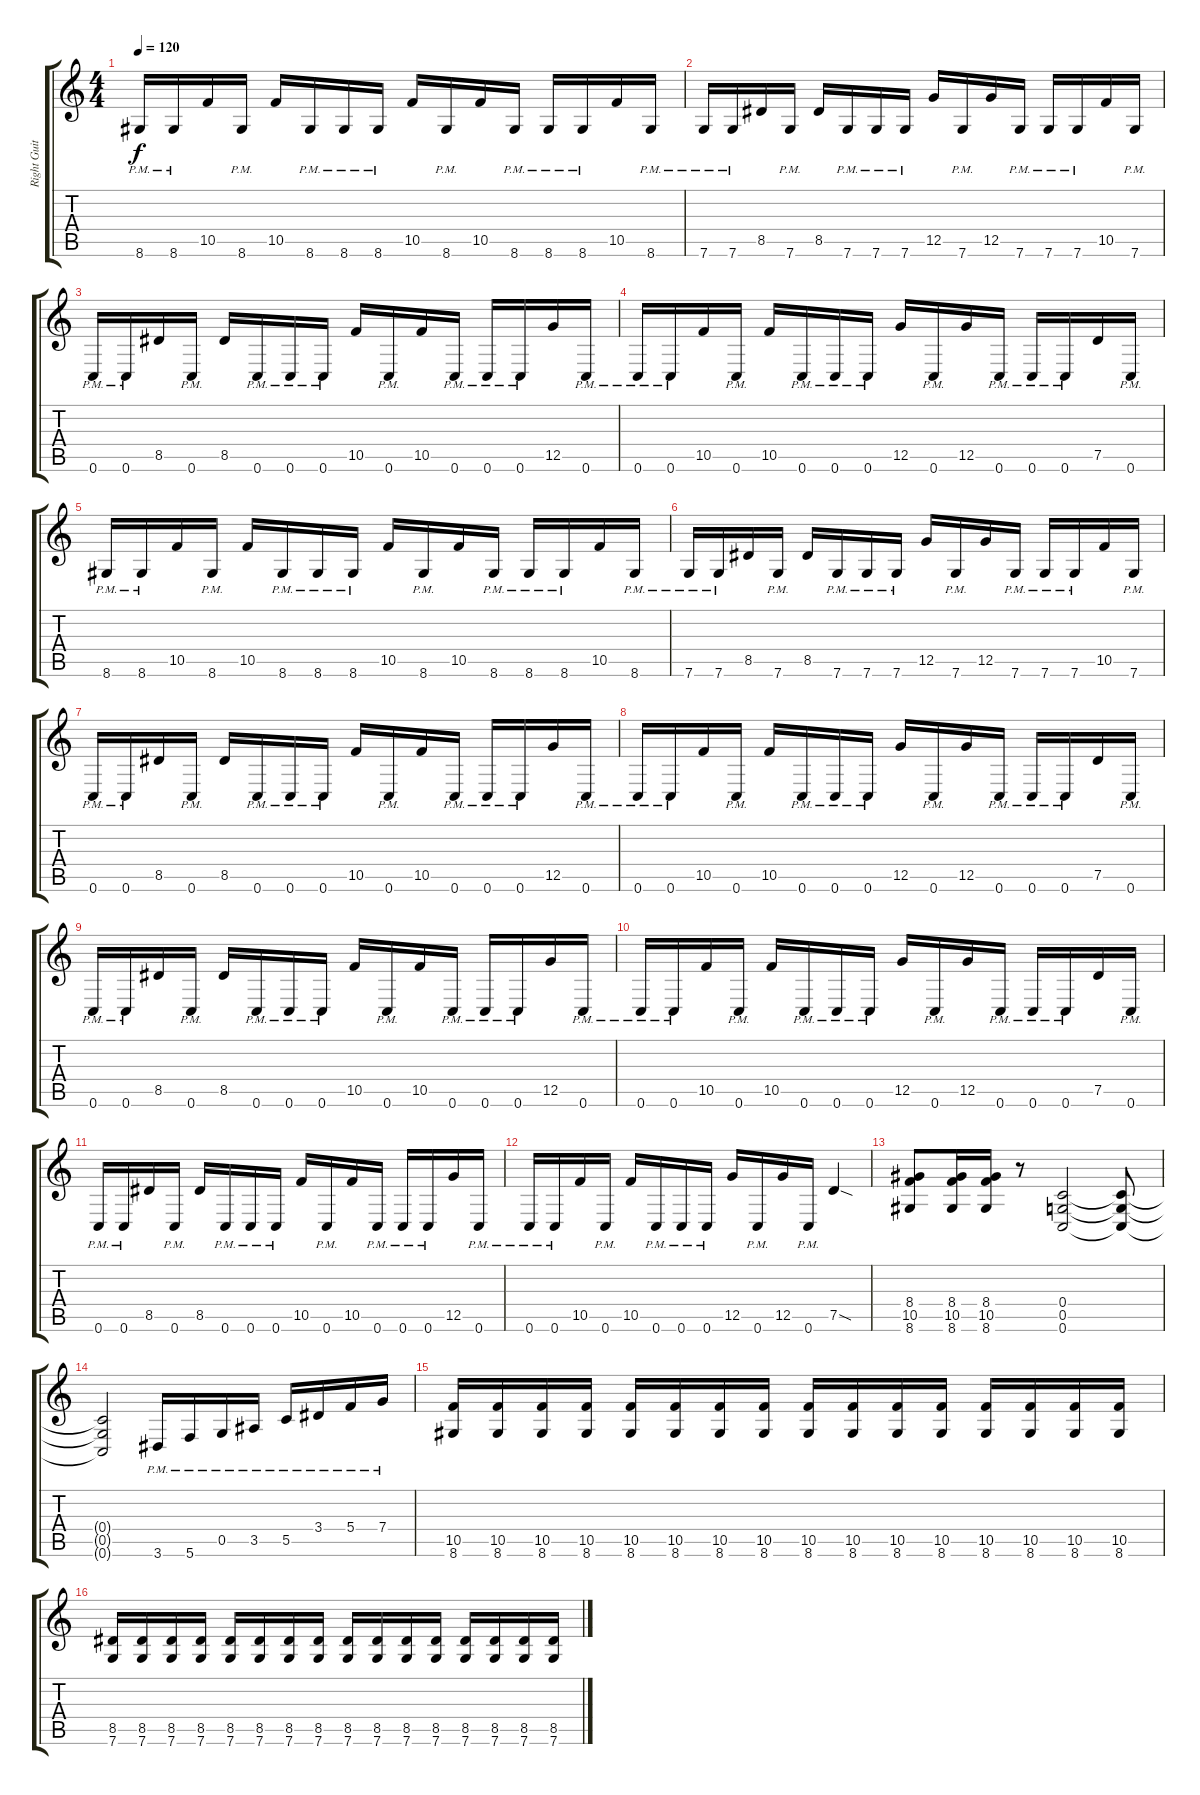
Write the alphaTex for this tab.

\track ("Right Guitar" "Right Guit") {instrument distortionguitar}
\staff {score tabs}
\tuning (D4 A3 F3 C3 G2 C2) {hide}
\ts (4 4)
\tempo 120
\clef g2
\ks c
8.6{pm}.16{dy f} 8.6{pm}.16 10.5.16 8.6{pm}.16 10.5.16 8.6{pm}.16 8.6{pm}.16 8.6{pm}.16 10.5.16 8.6{pm}.16 10.5.16 8.6{pm}.16 8.6{pm}.16 8.6{pm}.16 10.5.16 8.6{pm}.16 |
7.6{pm}.16 7.6{pm}.16 8.5.16 7.6{pm}.16 8.5.16 7.6{pm}.16 7.6{pm}.16 7.6{pm}.16 12.5.16 7.6{pm}.16 12.5.16 7.6{pm}.16 7.6{pm}.16 7.6{pm}.16 10.5.16 7.6{pm}.16 |
0.6{pm}.16 0.6{pm}.16 8.5.16 0.6{pm}.16 8.5.16 0.6{pm}.16 0.6{pm}.16 0.6{pm}.16 10.5.16 0.6{pm}.16 10.5.16 0.6{pm}.16 0.6{pm}.16 0.6{pm}.16 12.5.16 0.6{pm}.16 |
0.6{pm}.16 0.6{pm}.16 10.5.16 0.6{pm}.16 10.5.16 0.6{pm}.16 0.6{pm}.16 0.6{pm}.16 12.5.16 0.6{pm}.16 12.5.16 0.6{pm}.16 0.6{pm}.16 0.6{pm}.16 7.5.16 0.6{pm}.16 |
8.6{pm}.16 8.6{pm}.16 10.5.16 8.6{pm}.16 10.5.16 8.6{pm}.16 8.6{pm}.16 8.6{pm}.16 10.5.16 8.6{pm}.16 10.5.16 8.6{pm}.16 8.6{pm}.16 8.6{pm}.16 10.5.16 8.6{pm}.16 |
7.6{pm}.16 7.6{pm}.16 8.5.16 7.6{pm}.16 8.5.16 7.6{pm}.16 7.6{pm}.16 7.6{pm}.16 12.5.16 7.6{pm}.16 12.5.16 7.6{pm}.16 7.6{pm}.16 7.6{pm}.16 10.5.16 7.6{pm}.16 |
0.6{pm}.16 0.6{pm}.16 8.5.16 0.6{pm}.16 8.5.16 0.6{pm}.16 0.6{pm}.16 0.6{pm}.16 10.5.16 0.6{pm}.16 10.5.16 0.6{pm}.16 0.6{pm}.16 0.6{pm}.16 12.5.16 0.6{pm}.16 |
0.6{pm}.16 0.6{pm}.16 10.5.16 0.6{pm}.16 10.5.16 0.6{pm}.16 0.6{pm}.16 0.6{pm}.16 12.5.16 0.6{pm}.16 12.5.16 0.6{pm}.16 0.6{pm}.16 0.6{pm}.16 7.5.16 0.6{pm}.16 |
0.6{pm}.16 0.6{pm}.16 8.5.16 0.6{pm}.16 8.5.16 0.6{pm}.16 0.6{pm}.16 0.6{pm}.16 10.5.16 0.6{pm}.16 10.5.16 0.6{pm}.16 0.6{pm}.16 0.6{pm}.16 12.5.16 0.6{pm}.16 |
0.6{pm}.16 0.6{pm}.16 10.5.16 0.6{pm}.16 10.5.16 0.6{pm}.16 0.6{pm}.16 0.6{pm}.16 12.5.16 0.6{pm}.16 12.5.16 0.6{pm}.16 0.6{pm}.16 0.6{pm}.16 7.5.16 0.6{pm}.16 |
0.6{pm}.16 0.6{pm}.16 8.5.16 0.6{pm}.16 8.5.16 0.6{pm}.16 0.6{pm}.16 0.6{pm}.16 10.5.16 0.6{pm}.16 10.5.16 0.6{pm}.16 0.6{pm}.16 0.6{pm}.16 12.5.16 0.6{pm}.16 |
0.6{pm}.16 0.6{pm}.16 10.5.16 0.6{pm}.16 10.5.16 0.6{pm}.16 0.6{pm}.16 0.6{pm}.16 12.5.16 0.6{pm}.16 12.5.16 0.6{pm}.16 7.5{sod}.4 |
(8.4 10.5 8.6).8 (8.4 10.5 8.6).16 (8.4 10.5 8.6).16 r.8 (0.4 0.5 0.6).2 (0.4{t} 0.5{t} 0.6{t}).8 |
(0.4{t} 0.5{t} 0.6{t}).2 3.6{pm}.16 5.6{pm}.16 0.5{pm}.16 3.5{pm}.16 5.5{pm}.16 3.4{pm}.16 5.4{pm}.16 7.4{pm}.16 |
(10.5 8.6).16 (10.5 8.6).16 (10.5 8.6).16 (10.5 8.6).16 (10.5 8.6).16 (10.5 8.6).16 (10.5 8.6).16 (10.5 8.6).16 (10.5 8.6).16 (10.5 8.6).16 (10.5 8.6).16 (10.5 8.6).16 (10.5 8.6).16 (10.5 8.6).16 (10.5 8.6).16 (10.5 8.6).16 |
(8.5 7.6).16 (8.5 7.6).16 (8.5 7.6).16 (8.5 7.6).16 (8.5 7.6).16 (8.5 7.6).16 (8.5 7.6).16 (8.5 7.6).16 (8.5 7.6).16 (8.5 7.6).16 (8.5 7.6).16 (8.5 7.6).16 (8.5 7.6).16 (8.5 7.6).16 (8.5 7.6).16 (8.5 7.6).16
